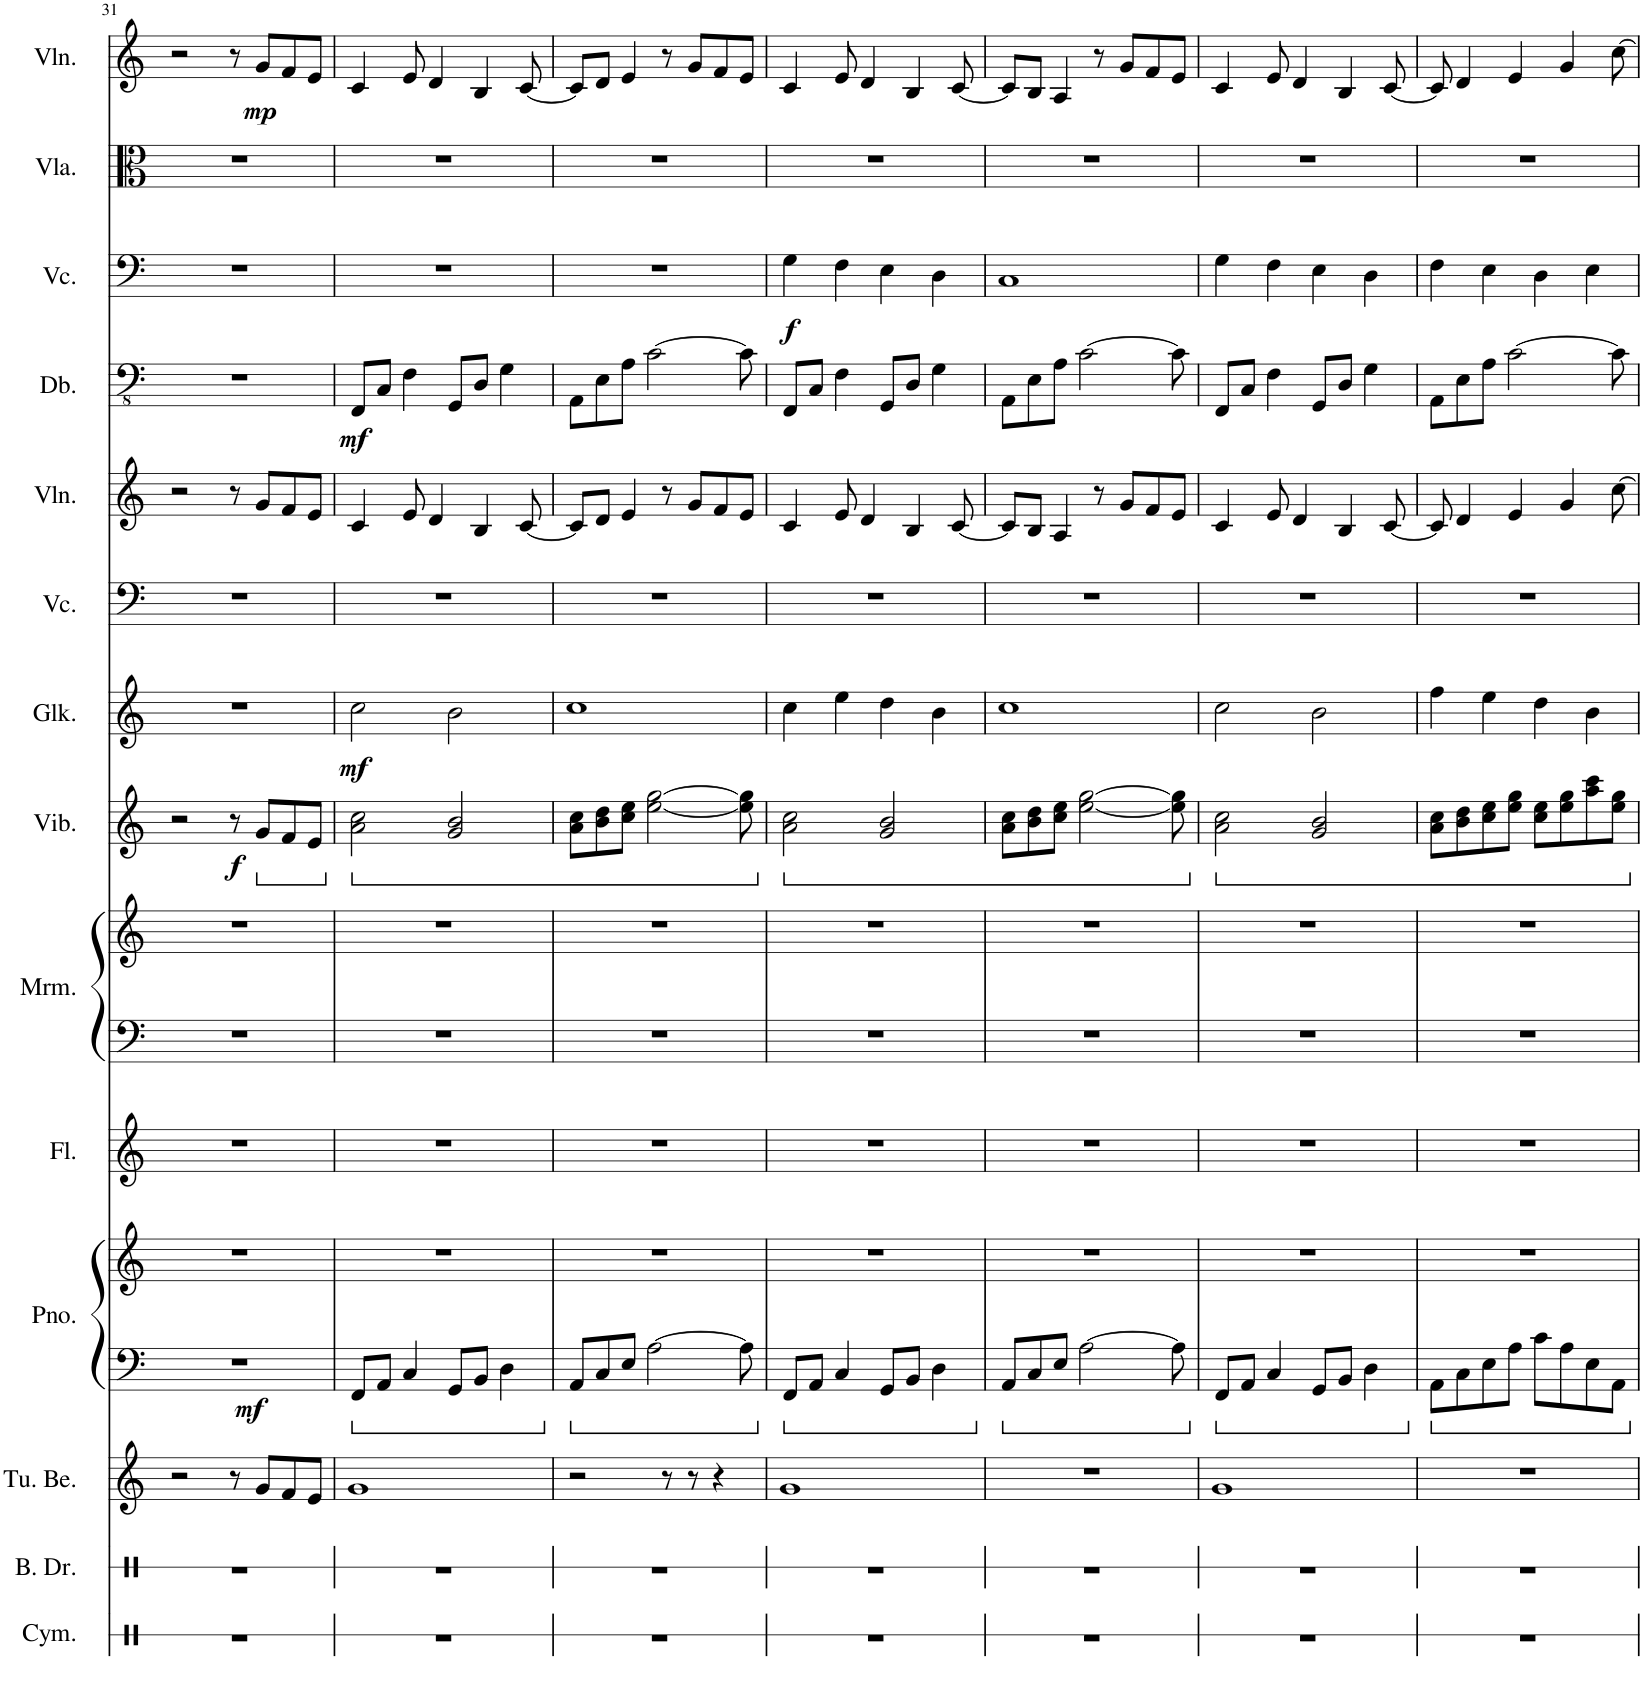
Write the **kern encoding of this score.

**kern	**kern	**kern	**kern	**kern	**dynam	**kern	**kern	**kern	**kern	**dynam	**kern	**dynam	**kern	**kern	**kern	**dynam	**kern	**dynam	**kern	**kern	**dynam
*part14	*part13	*part12	*part11	*part11	*part11	*part10	*part9	*part9	*part8	*part8	*part7	*part7	*part6	*part5	*part4	*part4	*part3	*part3	*part2	*part1	*part1
*staff16	*staff15	*staff14	*staff13	*staff12	*staff12/13	*staff11	*staff10	*staff9	*staff8	*staff8	*staff7	*staff7	*staff6	*staff5	*staff4	*staff4	*staff3	*staff3	*staff2	*staff1	*staff1
*I"Cymbal	*I"Bass Drum	*I"Tubular Bells	*I"Piano	*	*	*I"Flute	*I"Marimba	*	*I"Vibraphone	*	*I"Glockenspiel	*	*I"Violoncello	*I"Violin	*I"Double Bass	*	*I"Violoncello	*	*I"Viola	*I"Violin	*
*I'Cym.	*I'B. Dr.	*I'Tu. Be.	*I'Pno.	*	*	*I'Fl.	*I'Mrm.	*	*I'Vib.	*	*I'Glk.	*	*I'Vc.	*I'Vln.	*I'Db.	*	*I'Vc.	*	*I'Vla.	*I'Vln.	*
!!LO:PB:g=z
*clefX	*clefX	*clefG2	*clefF4	*clefG2	*	*clefG2	*clefF4	*clefG2	*clefG2	*	*clefG2	*	*clefF4	*clefG2	*clefFv4	*	*clefF4	*	*clefC3	*clefG2	*
*	*	*	*	*	*	*	*	*	*	*	*Trd-14c-24	*	*	*	*Trd7c12	*	*	*	*	*	*
*k[]	*k[]	*k[]	*k[]	*k[]	*	*k[]	*k[]	*k[]	*k[]	*	*k[]	*	*k[]	*k[]	*k[]	*	*k[]	*	*k[]	*k[]	*
*M4/4	*M4/4	*M4/4	*M4/4	*M4/4	*	*M4/4	*M4/4	*M4/4	*M4/4	*	*M4/4	*	*M4/4	*M4/4	*M4/4	*	*M4/4	*	*M4/4	*M4/4	*
=31	=31	=31	=31	=31	=31	=31	=31	=31	=31	=31	=31	=31	=31	=31	=31	=31	=31	=31	=31	=31	=31
!	!	!	!	!	!LO:DY:b=2	!	!	!	!	!	!	!	!	!	!	!	!	!	!	!	!
1r	1r	2r	1r	1r	mf	1r	1r	1r	2r	.	1r	.	1r	2r	1r	.	1r	.	1r	2r	.
!	!	!	!	!	!	!	!	!	!	!LO:DY:b	!	!	!	!	!	!	!	!	!	!	!
.	.	8r	.	.	.	.	.	.	8r	f	.	.	.	8r	.	.	.	.	.	8r	.
*	*	*	*	*	*	*	*	*	*ped	*	*	*	*	*	*	*	*	*	*	*	*
!	!	!	!	!	!	!	!	!	!	!	!	!	!	!	!	!	!	!	!	!	!LO:DY:b
.	.	8g/L	.	.	.	.	.	.	8g/L	.	.	.	.	8g/L	.	.	.	.	.	8g/L	mp
.	.	8f/	.	.	.	.	.	.	8f/	.	.	.	.	8f/	.	.	.	.	.	8f/	.
.	.	8e/J	.	.	.	.	.	.	8e/J	.	.	.	.	8e/J	.	.	.	.	.	8e/J	.
=32	=32	=32	=32	=32	=32	=32	=32	=32	=32	=32	=32	=32	=32	=32	=32	=32	=32	=32	=32	=32	=32
*	*	*	*	*	*	*	*	*	*Xped	*	*	*	*	*	*	*	*	*	*	*	*
*	*	*	*	*	*	*	*	*	*ped	*	*	*	*	*	*	*	*	*	*	*	*
!	!	!	!	!	!	!	!	!	!	!	!	!LO:DY:b	!	!	!	!LO:DY:b	!	!	!	!	!
1r	1r	1g	8FF/L	1r	.	1r	1r	1r	2a\ 2cc\	.	2cc\	mf	1r	4c/	8FFF/L	mf	1r	.	1r	4c/	.
.	.	.	8AA/J	.	.	.	.	.	.	.	.	.	.	.	8CC/J	.	.	.	.	.	.
.	.	.	4C/	.	.	.	.	.	.	.	.	.	.	8e/	4FF\	.	.	.	.	8e/	.
.	.	.	.	.	.	.	.	.	.	.	.	.	.	4d/	.	.	.	.	.	4d/	.
.	.	.	8GG/L	.	.	.	.	.	2g/ 2b/	.	2b\	.	.	.	8GGG/L	.	.	.	.	.	.
.	.	.	8BB/J	.	.	.	.	.	.	.	.	.	.	4B/	8DD/J	.	.	.	.	4B/	.
.	.	.	4D\	.	.	.	.	.	.	.	.	.	.	.	4GG\	.	.	.	.	.	.
.	.	.	.	.	.	.	.	.	.	.	.	.	.	[8c/	.	.	.	.	.	[8c/	.
=33	=33	=33	=33	=33	=33	=33	=33	=33	=33	=33	=33	=33	=33	=33	=33	=33	=33	=33	=33	=33	=33
1r	1r	2r	8AA/L	1r	.	1r	1r	1r	8a\ 8cc\L	.	1cc	.	1r	8c/L]	8AAA\L	.	1r	.	1r	8c/L]	.
.	.	.	8C/	.	.	.	.	.	8b\ 8dd\	.	.	.	.	8d/J	8EE\	.	.	.	.	8d/J	.
.	.	.	8E/J	.	.	.	.	.	8cc\ 8ee\J	.	.	.	.	4e/	8AA\J	.	.	.	.	4e/	.
.	.	.	[2A\	.	.	.	.	.	[2ee\ [2gg\	.	.	.	.	.	[2C\	.	.	.	.	.	.
.	.	8r	.	.	.	.	.	.	.	.	.	.	.	8r	.	.	.	.	.	8r	.
.	.	8r	.	.	.	.	.	.	.	.	.	.	.	8g/L	.	.	.	.	.	8g/L	.
.	.	4r	.	.	.	.	.	.	.	.	.	.	.	8f/	.	.	.	.	.	8f/	.
.	.	.	8A\]	.	.	.	.	.	8ee\] 8gg\]	.	.	.	.	8e/J	8C\]	.	.	.	.	8e/J	.
=34	=34	=34	=34	=34	=34	=34	=34	=34	=34	=34	=34	=34	=34	=34	=34	=34	=34	=34	=34	=34	=34
*	*	*	*	*	*	*	*	*	*Xped	*	*	*	*	*	*	*	*	*	*	*	*
*	*	*	*	*	*	*	*	*	*ped	*	*	*	*	*	*	*	*	*	*	*	*
!	!	!	!	!	!	!	!	!	!	!	!	!	!	!	!	!	!	!LO:DY:b	!	!	!
1r	1r	1g	8FF/L	1r	.	1r	1r	1r	2a\ 2cc\	.	4cc\	.	1r	4c/	8FFF/L	.	4G\	f	1r	4c/	.
.	.	.	8AA/J	.	.	.	.	.	.	.	.	.	.	.	8CC/J	.	.	.	.	.	.
.	.	.	4C/	.	.	.	.	.	.	.	4ee\	.	.	8e/	4FF\	.	4F\	.	.	8e/	.
.	.	.	.	.	.	.	.	.	.	.	.	.	.	4d/	.	.	.	.	.	4d/	.
.	.	.	8GG/L	.	.	.	.	.	2g/ 2b/	.	4dd\	.	.	.	8GGG/L	.	4E\	.	.	.	.
.	.	.	8BB/J	.	.	.	.	.	.	.	.	.	.	4B/	8DD/J	.	.	.	.	4B/	.
.	.	.	4D\	.	.	.	.	.	.	.	4b\	.	.	.	4GG\	.	4D\	.	.	.	.
.	.	.	.	.	.	.	.	.	.	.	.	.	.	[8c/	.	.	.	.	.	[8c/	.
=35	=35	=35	=35	=35	=35	=35	=35	=35	=35	=35	=35	=35	=35	=35	=35	=35	=35	=35	=35	=35	=35
1r	1r	1r	8AA/L	1r	.	1r	1r	1r	8a\ 8cc\L	.	1cc	.	1r	8c/L]	8AAA\L	.	1C	.	1r	8c/L]	.
.	.	.	8C/	.	.	.	.	.	8b\ 8dd\	.	.	.	.	8B/J	8EE\	.	.	.	.	8B/J	.
.	.	.	8E/J	.	.	.	.	.	8cc\ 8ee\J	.	.	.	.	4A/	8AA\J	.	.	.	.	4A/	.
.	.	.	[2A\	.	.	.	.	.	[2ee\ [2gg\	.	.	.	.	.	[2C\	.	.	.	.	.	.
.	.	.	.	.	.	.	.	.	.	.	.	.	.	8r	.	.	.	.	.	8r	.
.	.	.	.	.	.	.	.	.	.	.	.	.	.	8g/L	.	.	.	.	.	8g/L	.
.	.	.	.	.	.	.	.	.	.	.	.	.	.	8f/	.	.	.	.	.	8f/	.
.	.	.	8A\]	.	.	.	.	.	8ee\] 8gg\]	.	.	.	.	8e/J	8C\]	.	.	.	.	8e/J	.
=36	=36	=36	=36	=36	=36	=36	=36	=36	=36	=36	=36	=36	=36	=36	=36	=36	=36	=36	=36	=36	=36
*	*	*	*	*	*	*	*	*	*Xped	*	*	*	*	*	*	*	*	*	*	*	*
*	*	*	*	*	*	*	*	*	*ped	*	*	*	*	*	*	*	*	*	*	*	*
1r	1r	1g	8FF/L	1r	.	1r	1r	1r	2a\ 2cc\	.	2cc\	.	1r	4c/	8FFF/L	.	4G\	.	1r	4c/	.
.	.	.	8AA/J	.	.	.	.	.	.	.	.	.	.	.	8CC/J	.	.	.	.	.	.
.	.	.	4C/	.	.	.	.	.	.	.	.	.	.	8e/	4FF\	.	4F\	.	.	8e/	.
.	.	.	.	.	.	.	.	.	.	.	.	.	.	4d/	.	.	.	.	.	4d/	.
.	.	.	8GG/L	.	.	.	.	.	2g/ 2b/	.	2b\	.	.	.	8GGG/L	.	4E\	.	.	.	.
.	.	.	8BB/J	.	.	.	.	.	.	.	.	.	.	4B/	8DD/J	.	.	.	.	4B/	.
.	.	.	4D\	.	.	.	.	.	.	.	.	.	.	.	4GG\	.	4D\	.	.	.	.
.	.	.	.	.	.	.	.	.	.	.	.	.	.	[8c/	.	.	.	.	.	[8c/	.
=37	=37	=37	=37	=37	=37	=37	=37	=37	=37	=37	=37	=37	=37	=37	=37	=37	=37	=37	=37	=37	=37
1r	1r	1r	8AA\L	1r	.	1r	1r	1r	8a\ 8cc\L	.	4ff\	.	1r	8c/]	8AAA\L	.	4F\	.	1r	8c/]	.
.	.	.	8C\	.	.	.	.	.	8b\ 8dd\	.	.	.	.	4d/	8EE\	.	.	.	.	4d/	.
.	.	.	8E\	.	.	.	.	.	8cc\ 8ee\	.	4ee\	.	.	.	8AA\J	.	4E\	.	.	.	.
.	.	.	8A\J	.	.	.	.	.	8ee\ 8gg\J	.	.	.	.	4e/	[2C\	.	.	.	.	4e/	.
.	.	.	8c\L	.	.	.	.	.	8cc\ 8ee\L	.	4dd\	.	.	.	.	.	4D\	.	.	.	.
.	.	.	8A\	.	.	.	.	.	8ee\ 8gg\	.	.	.	.	4g/	.	.	.	.	.	4g/	.
.	.	.	8E\	.	.	.	.	.	8aa\ 8ccc\	.	4b\	.	.	.	.	.	4E\	.	.	.	.
.	.	.	8AA\J	.	.	.	.	.	8ee\ 8gg\J	.	.	.	.	[8cc\	8C\]	.	.	.	.	[8cc\	.
*	*	*	*	*	*	*	*	*	*Xped	*	*	*	*	*	*	*	*	*	*	*	*
=	=	=	=	=	=	=	=	=	=	=	=	=	=	=	=	=	=	=	=	=	=
*-	*-	*-	*-	*-	*-	*-	*-	*-	*-	*-	*-	*-	*-	*-	*-	*-	*-	*-	*-	*-	*-
